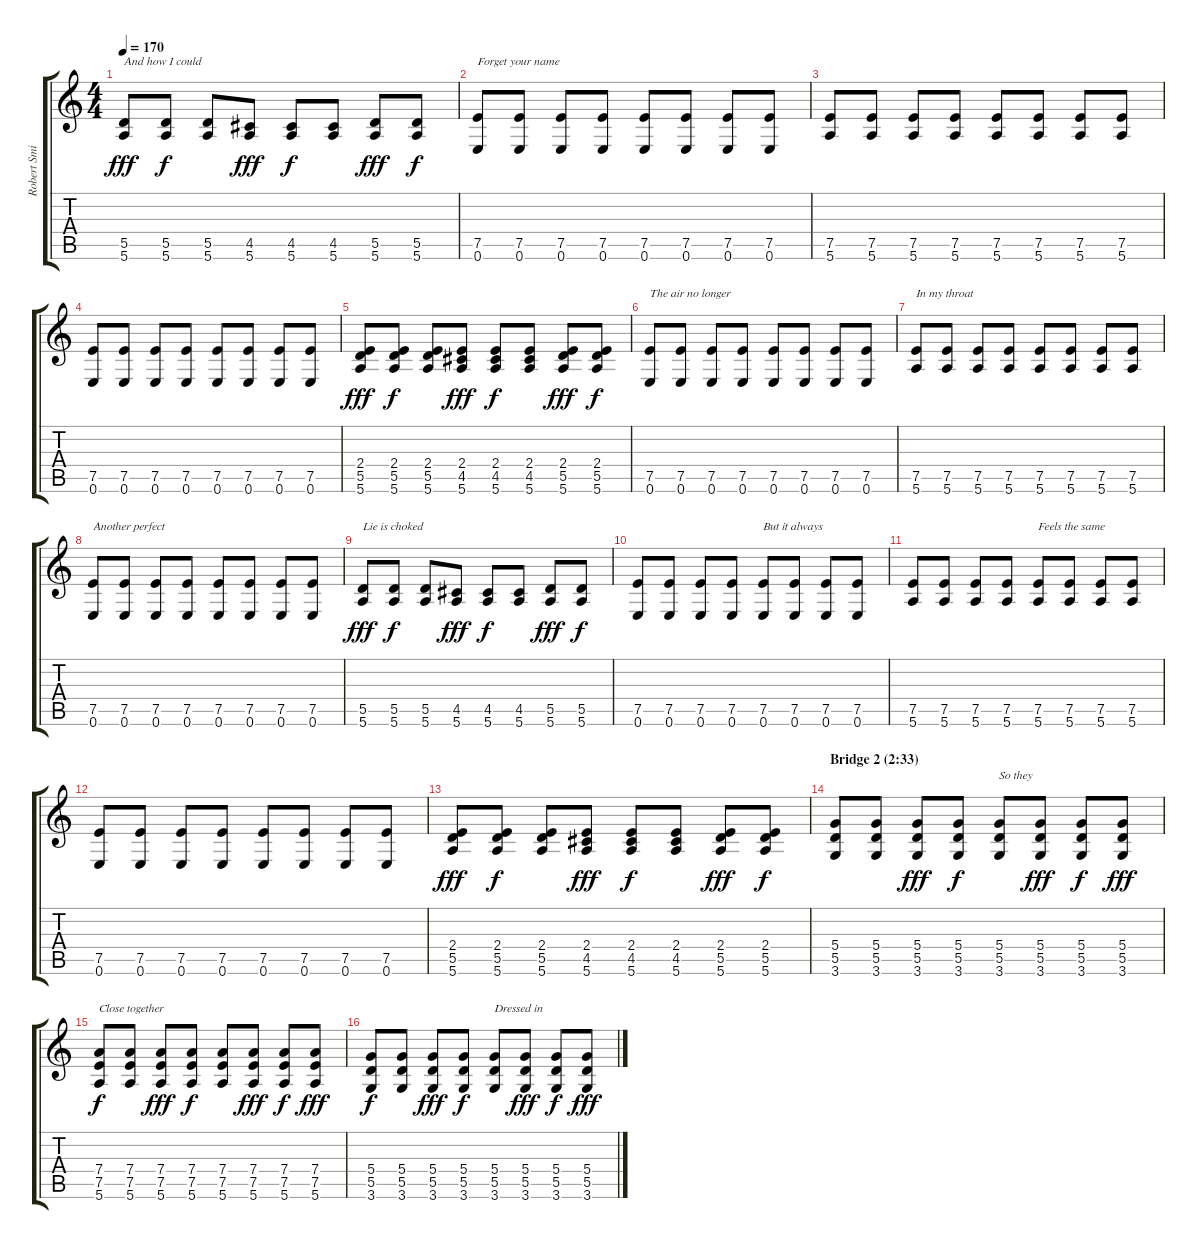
\track ("Robert Smith (guitar)" "Robert Smi") {instrument electricguitarclean}
\staff {score tabs}
\tuning (E4 B3 G3 D3 A2 E2) {hide}
\ts (4 4)
\tempo 170
\clef g2
\ks c
(5.5 5.6).8{txt "And how I could" dy fff} (5.5 5.6).8{dy f} (5.5 5.6).8 (4.5 5.6).8{dy fff} (4.5 5.6).8{dy f} (4.5 5.6).8 (5.5 5.6).8{dy fff} (5.5 5.6).8{dy f} |
(7.5 0.6).8{txt "Forget your name"} (7.5 0.6).8 (7.5 0.6).8 (7.5 0.6).8 (7.5 0.6).8 (7.5 0.6).8 (7.5 0.6).8 (7.5 0.6).8 |
(7.5 5.6).8 (7.5 5.6).8 (7.5 5.6).8 (7.5 5.6).8 (7.5 5.6).8 (7.5 5.6).8 (7.5 5.6).8 (7.5 5.6).8 |
(7.5 0.6).8 (7.5 0.6).8 (7.5 0.6).8 (7.5 0.6).8 (7.5 0.6).8 (7.5 0.6).8 (7.5 0.6).8 (7.5 0.6).8 |
(2.4 5.5 5.6).8{dy fff} (2.4 5.5 5.6).8{dy f} (2.4 5.5 5.6).8 (2.4 4.5 5.6).8{dy fff} (2.4 4.5 5.6).8{dy f} (2.4 4.5 5.6).8 (2.4 5.5 5.6).8{dy fff} (2.4 5.5 5.6).8{dy f} |
(7.5 0.6).8{txt "The air no longer"} (7.5 0.6).8 (7.5 0.6).8 (7.5 0.6).8 (7.5 0.6).8 (7.5 0.6).8 (7.5 0.6).8 (7.5 0.6).8 |
(7.5 5.6).8{txt "In my throat"} (7.5 5.6).8 (7.5 5.6).8 (7.5 5.6).8 (7.5 5.6).8 (7.5 5.6).8 (7.5 5.6).8 (7.5 5.6).8 |
(7.5 0.6).8{txt "Another perfect"} (7.5 0.6).8 (7.5 0.6).8 (7.5 0.6).8 (7.5 0.6).8 (7.5 0.6).8 (7.5 0.6).8 (7.5 0.6).8 |
(5.5 5.6).8{txt "Lie is choked" dy fff} (5.5 5.6).8{dy f} (5.5 5.6).8 (4.5 5.6).8{dy fff} (4.5 5.6).8{dy f} (4.5 5.6).8 (5.5 5.6).8{dy fff} (5.5 5.6).8{dy f} |
(7.5 0.6).8 (7.5 0.6).8 (7.5 0.6).8 (7.5 0.6).8 (7.5 0.6).8{txt "But it always"} (7.5 0.6).8 (7.5 0.6).8 (7.5 0.6).8 |
(7.5 5.6).8 (7.5 5.6).8 (7.5 5.6).8 (7.5 5.6).8 (7.5 5.6).8{txt "Feels the same"} (7.5 5.6).8 (7.5 5.6).8 (7.5 5.6).8 |
(7.5 0.6).8 (7.5 0.6).8 (7.5 0.6).8 (7.5 0.6).8 (7.5 0.6).8 (7.5 0.6).8 (7.5 0.6).8 (7.5 0.6).8 |
(2.4 5.5 5.6).8{dy fff} (2.4 5.5 5.6).8{dy f} (2.4 5.5 5.6).8 (2.4 4.5 5.6).8{dy fff} (2.4 4.5 5.6).8{dy f} (2.4 4.5 5.6).8 (2.4 5.5 5.6).8{dy fff} (2.4 5.5 5.6).8{dy f} |
\section ("" "Bridge 2 (2:33)")
(5.4 5.5 3.6).8 (5.4 5.5 3.6).8 (5.4 5.5 3.6).8{dy fff} (5.4 5.5 3.6).8{dy f} (5.4 5.5 3.6).8{txt "So they"} (5.4 5.5 3.6).8{dy fff} (5.4 5.5 3.6).8{dy f} (5.4 5.5 3.6).8{dy fff} |
(7.4 7.5 5.6).8{txt "Close together" dy f} (7.4 7.5 5.6).8 (7.4 7.5 5.6).8{dy fff} (7.4 7.5 5.6).8{dy f} (7.4 7.5 5.6).8 (7.4 7.5 5.6).8{dy fff} (7.4 7.5 5.6).8{dy f} (7.4 7.5 5.6).8{dy fff} |
(5.4 5.5 3.6).8{dy f} (5.4 5.5 3.6).8 (5.4 5.5 3.6).8{dy fff} (5.4 5.5 3.6).8{dy f} (5.4 5.5 3.6).8{txt "Dressed in"} (5.4 5.5 3.6).8{dy fff} (5.4 5.5 3.6).8{dy f} (5.4 5.5 3.6).8{dy fff}
